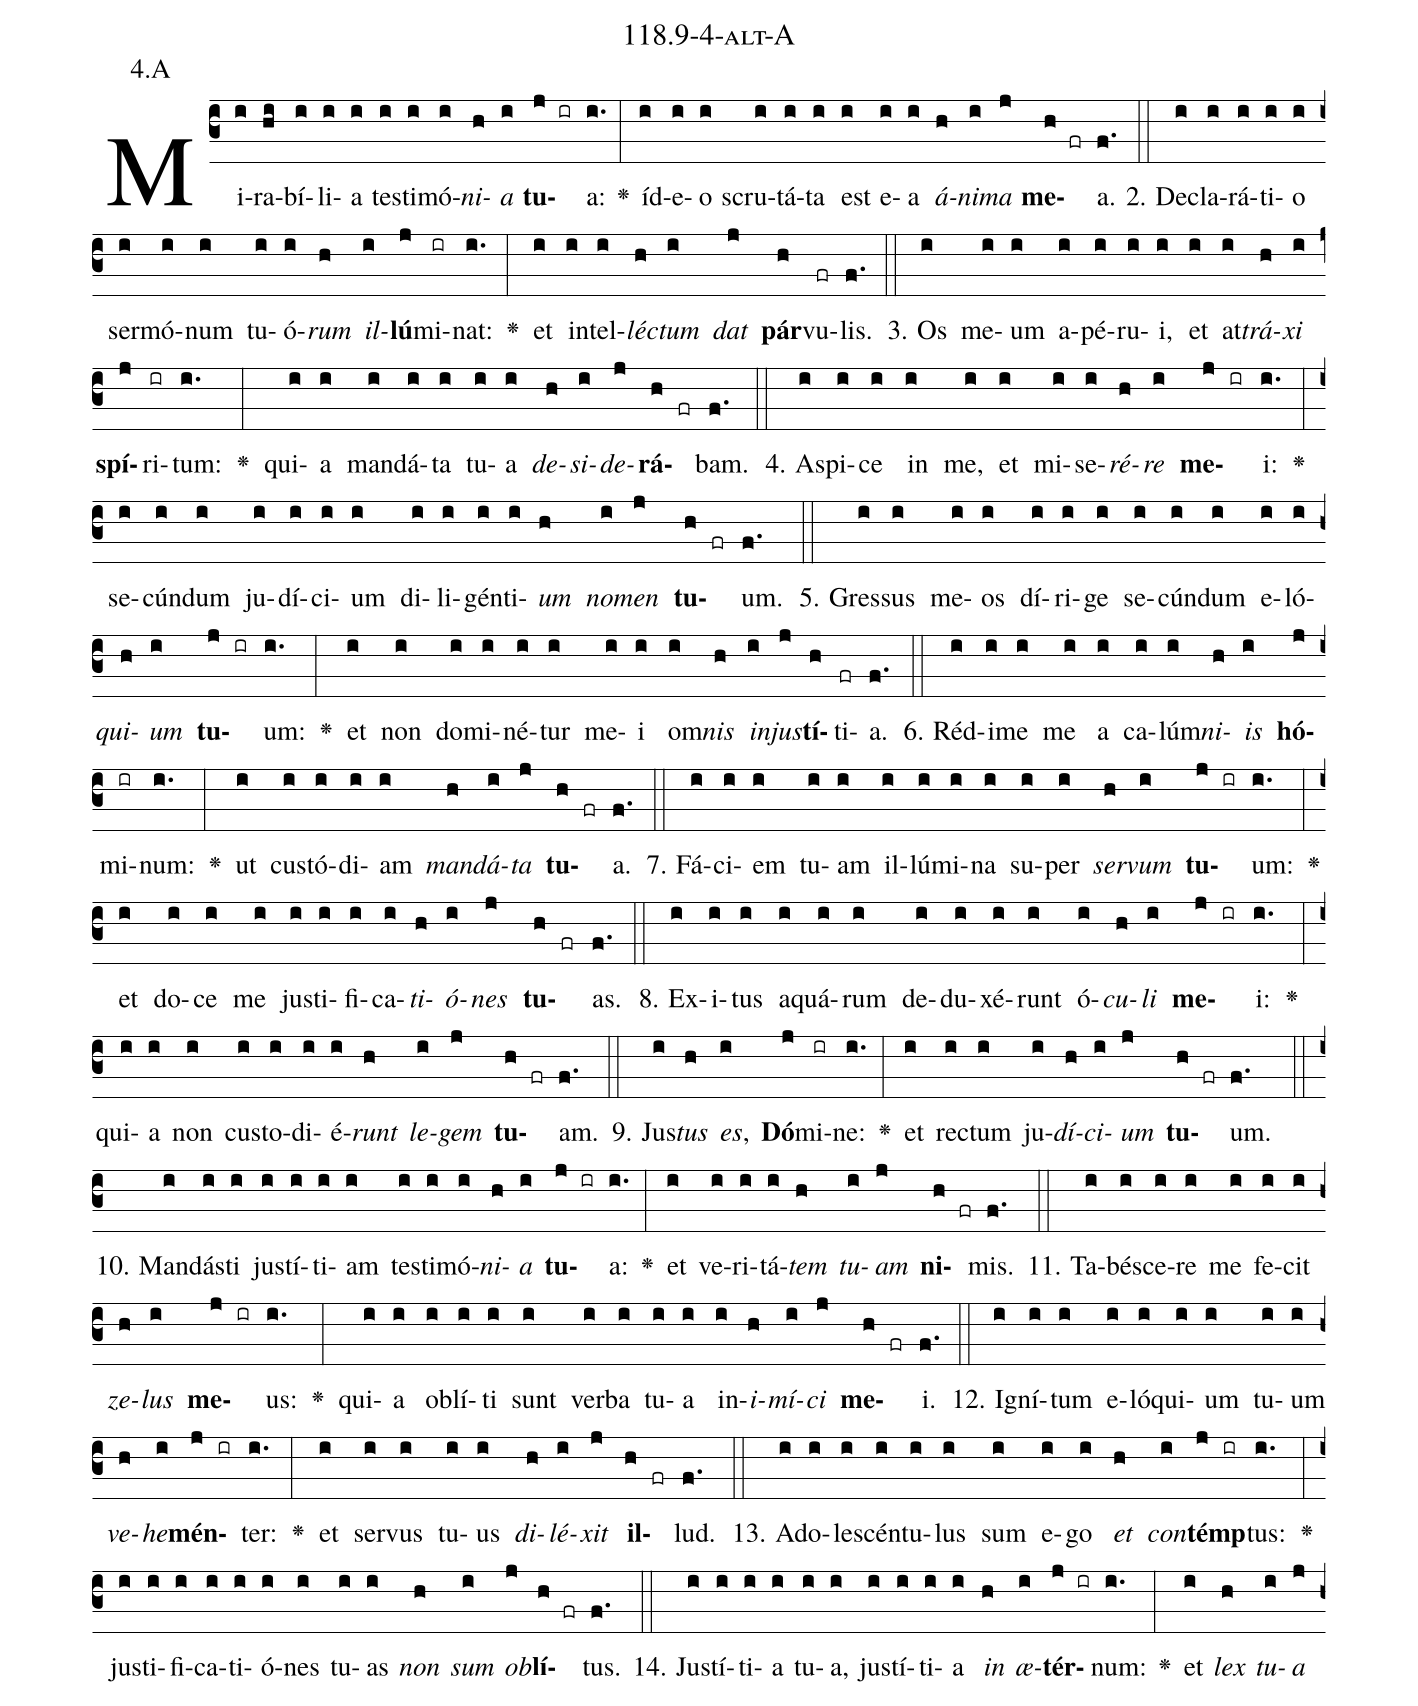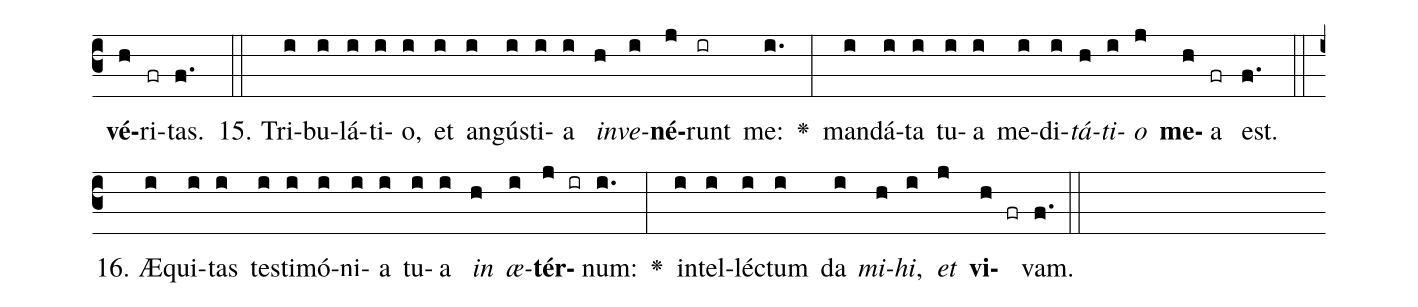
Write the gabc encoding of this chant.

name: 118.9-4-alt-A;
annotation: 4.A;
%%
(c3)Mi(i)ra(hi)bí(i)li(i)a(i) tes(i)ti(i)mó(i)<i>ni</i>(h)<i>a</i>(i) <b>tu</b>(j ir)a:(i.) <v>\greheightstar</v>(:) íd(i)e(i)o(i) scru(i)tá(i)ta(i) est(i) e(i)a(i) <i>á</i>(h)<i>ni</i>(i)<i>ma</i>(j) <b>me</b>(h fr)a.(f.) (::)
2. De(i)cla(i)rá(i)ti(i)o(i) ser(i)mó(i)num(i) tu(i)ó(i)<i>rum</i>(h) <i>il</i>(i)<b>lú</b>(j)mi(ir)nat:(i.) <v>\greheightstar</v>(:) et(i) in(i)tel(i)<i>léc</i>(h)<i>tum</i>(i) <i>dat</i>(j) <b>pár</b>(h)vu(fr)lis.(f.) (::)
3. Os(i) me(i)um(i) a(i)pé(i)ru(i)i,(i) et(i) at(i)<i>trá</i>(h)<i>xi</i>(i) <b>spí</b>(j)ri(ir)tum:(i.) <v>\greheightstar</v>(:) qui(i)a(i) man(i)dá(i)ta(i) tu(i)a(i) <i>de</i>(h)<i>si</i>(i)<i>de</i>(j)<b>rá</b>(h fr)bam.(f.) (::)
4. A(i)spi(i)ce(i) in(i) me,(i) et(i) mi(i)se(i)<i>ré</i>(h)<i>re</i>(i) <b>me</b>(j ir)i:(i.) <v>\greheightstar</v>(:) se(i)cún(i)dum(i) ju(i)dí(i)ci(i)um(i) di(i)li(i)gén(i)ti(i)<i>um</i>(h) <i>no</i>(i)<i>men</i>(j) <b>tu</b>(h fr)um.(f.) (::)
5. Gres(i)sus(i) me(i)os(i) dí(i)ri(i)ge(i) se(i)cún(i)dum(i) e(i)ló(i)<i>qui</i>(h)<i>um</i>(i) <b>tu</b>(j ir)um:(i.) <v>\greheightstar</v>(:) et(i) non(i) do(i)mi(i)né(i)tur(i) me(i)i(i) om(i)<i>nis</i>(h) <i>in</i>(i)<i>jus</i>(j)<b>tí</b>(h)ti(fr)a.(f.) (::)
6. Réd(i)i(i)me(i) me(i) a(i) ca(i)lúm(i)<i>ni</i>(h)<i>is</i>(i) <b>hó</b>(j)mi(ir)num:(i.) <v>\greheightstar</v>(:) ut(i) cus(i)tó(i)di(i)am(i) <i>man</i>(h)<i>dá</i>(i)<i>ta</i>(j) <b>tu</b>(h fr)a.(f.) (::)
7. Fá(i)ci(i)em(i) tu(i)am(i) il(i)lú(i)mi(i)na(i) su(i)per(i) <i>ser</i>(h)<i>vum</i>(i) <b>tu</b>(j ir)um:(i.) <v>\greheightstar</v>(:) et(i) do(i)ce(i) me(i) jus(i)ti(i)fi(i)ca(i)<i>ti</i>(h)<i>ó</i>(i)<i>nes</i>(j) <b>tu</b>(h fr)as.(f.) (::)
8. Ex(i)i(i)tus(i) a(i)quá(i)rum(i) de(i)du(i)xé(i)runt(i) ó(i)<i>cu</i>(h)<i>li</i>(i) <b>me</b>(j ir)i:(i.) <v>\greheightstar</v>(:) qui(i)a(i) non(i) cus(i)to(i)di(i)é(i)<i>runt</i>(h) <i>le</i>(i)<i>gem</i>(j) <b>tu</b>(h fr)am.(f.) (::)
9. Jus(i)<i>tus</i>(h) <i>es</i>,(i) <b>Dó</b>(j)mi(ir)ne:(i.) <v>\greheightstar</v>(:) et(i) rec(i)tum(i) ju(i)<i>dí</i>(h)<i>ci</i>(i)<i>um</i>(j) <b>tu</b>(h fr)um.(f.) (::)
10. Man(i)dás(i)ti(i) jus(i)tí(i)ti(i)am(i) tes(i)ti(i)mó(i)<i>ni</i>(h)<i>a</i>(i) <b>tu</b>(j ir)a:(i.) <v>\greheightstar</v>(:) et(i) ve(i)ri(i)tá(i)<i>tem</i>(h) <i>tu</i>(i)<i>am</i>(j) <b>ni</b>(h fr)mis.(f.) (::)
11. Ta(i)bé(i)sce(i)re(i) me(i) fe(i)cit(i) <i>ze</i>(h)<i>lus</i>(i) <b>me</b>(j ir)us:(i.) <v>\greheightstar</v>(:) qui(i)a(i) ob(i)lí(i)ti(i) sunt(i) ver(i)ba(i) tu(i)a(i) in(i)<i>i</i>(h)<i>mí</i>(i)<i>ci</i>(j) <b>me</b>(h fr)i.(f.) (::)
12. I(i)gní(i)tum(i) e(i)ló(i)qui(i)um(i) tu(i)um(i) <i>ve</i>(h)<i>he</i>(i)<b>mén</b>(j ir)ter:(i.) <v>\greheightstar</v>(:) et(i) ser(i)vus(i) tu(i)us(i) <i>di</i>(h)<i>lé</i>(i)<i>xit</i>(j) <b>il</b>(h fr)lud.(f.) (::)
13. Ad(i)o(i)le(i)scén(i)tu(i)lus(i) sum(i) e(i)go(i) <i>et</i>(h) <i>con</i>(i)<b>témp</b>(j ir)tus:(i.) <v>\greheightstar</v>(:) jus(i)ti(i)fi(i)ca(i)ti(i)ó(i)nes(i) tu(i)as(i) <i>non</i>(h) <i>sum</i>(i) <i>ob</i>(j)<b>lí</b>(h fr)tus.(f.) (::)
14. Jus(i)tí(i)ti(i)a(i) tu(i)a,(i) jus(i)tí(i)ti(i)a(i) <i>in</i>(h) <i>æ</i>(i)<b>tér</b>(j ir)num:(i.) <v>\greheightstar</v>(:) et(i) <i>lex</i>(h) <i>tu</i>(i)<i>a</i>(j) <b>vé</b>(h)ri(fr)tas.(f.) (::)
15. Tri(i)bu(i)lá(i)ti(i)o,(i) et(i) an(i)gús(i)ti(i)a(i) <i>in</i>(h)<i>ve</i>(i)<b>né</b>(j)runt(ir) me:(i.) <v>\greheightstar</v>(:) man(i)dá(i)ta(i) tu(i)a(i) me(i)di(i)<i>tá</i>(h)<i>ti</i>(i)<i>o</i>(j) <b>me</b>(h)a(fr) est.(f.) (::)
16. Æ(i)qui(i)tas(i) tes(i)ti(i)mó(i)ni(i)a(i) tu(i)a(i) <i>in</i>(h) <i>æ</i>(i)<b>tér</b>(j ir)num:(i.) <v>\greheightstar</v>(:) in(i)tel(i)léc(i)tum(i) da(i) <i>mi</i>(h)<i>hi</i>,(i) <i>et</i>(j) <b>vi</b>(h fr)vam.(f.) (::)
